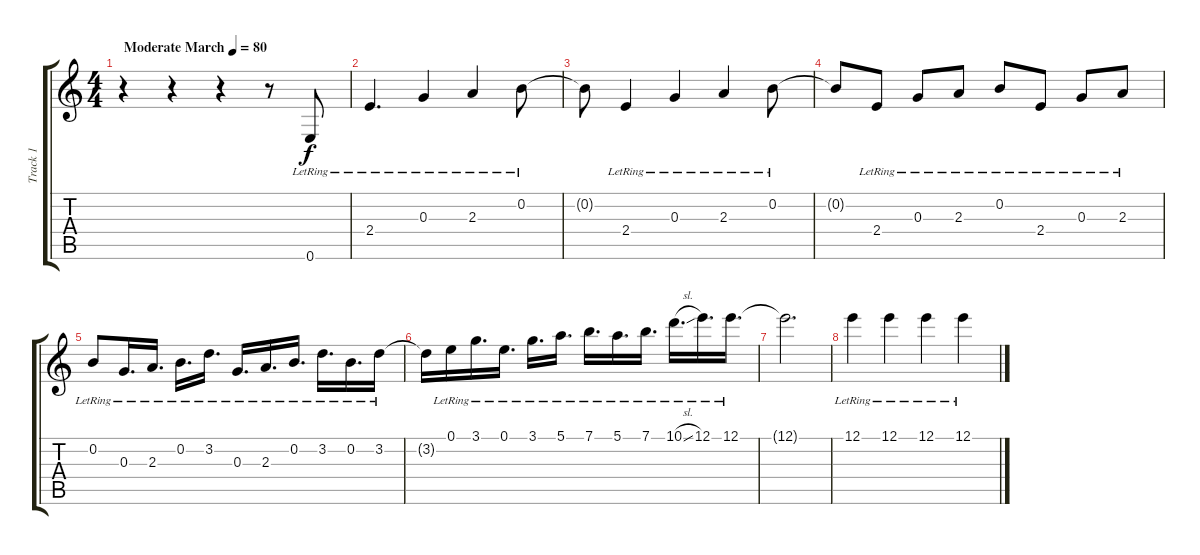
\track ("Track 1" "Track 1") {instrument acousticguitarnylon}
\staff {score tabs}
\tuning (E4 B3 G3 D3 A2 E2) {hide}
\ts (4 4)
\tempo (80 "Moderate March")
\clef g2
\ks c
r.4{dy f instrument acousticguitarnylon} r.4 r.4 r.8 0.6{lr}.8 |
2.4{lr}.4{d} 0.3{lr}.4 2.3{lr}.4 0.2{lr}.8 |
0.2{t}.8 2.4{lr}.4 0.3{lr}.4 2.3{lr}.4 0.2{lr}.8 |
0.2{t}.8 2.4{lr}.8 0.3{lr}.8 2.3{lr}.8 0.2{lr}.8 2.4{lr}.8 0.3{lr}.8 2.3{lr}.8 |
0.2{lr}.8 0.3{lr}.16{d} 2.3{lr}.16{d} 0.2{lr}.16{d} 3.2{lr}.16{d} 0.3{lr}.16{d} 2.3{lr}.16{d} 0.2{lr}.16{d} 3.2{lr}.16{d} 0.2{lr}.16{d} 3.2{lr}.16 |
3.2{t}.16 0.1{lr}.16 3.1{lr}.16{d} 0.1{lr}.16{d} 3.1{lr}.16{d} 5.1{lr}.16{d} 7.1{lr}.16{d} 5.1{lr}.16{d} 7.1{lr}.16{d} 10.1{sl lr}.16{d} 12.1{lr}.16{d} 12.1{lr}.16{d} |
12.1{t}.2{d} |
12.1{lr}.4 12.1{lr}.4 12.1{lr}.4 12.1{lr}.4
